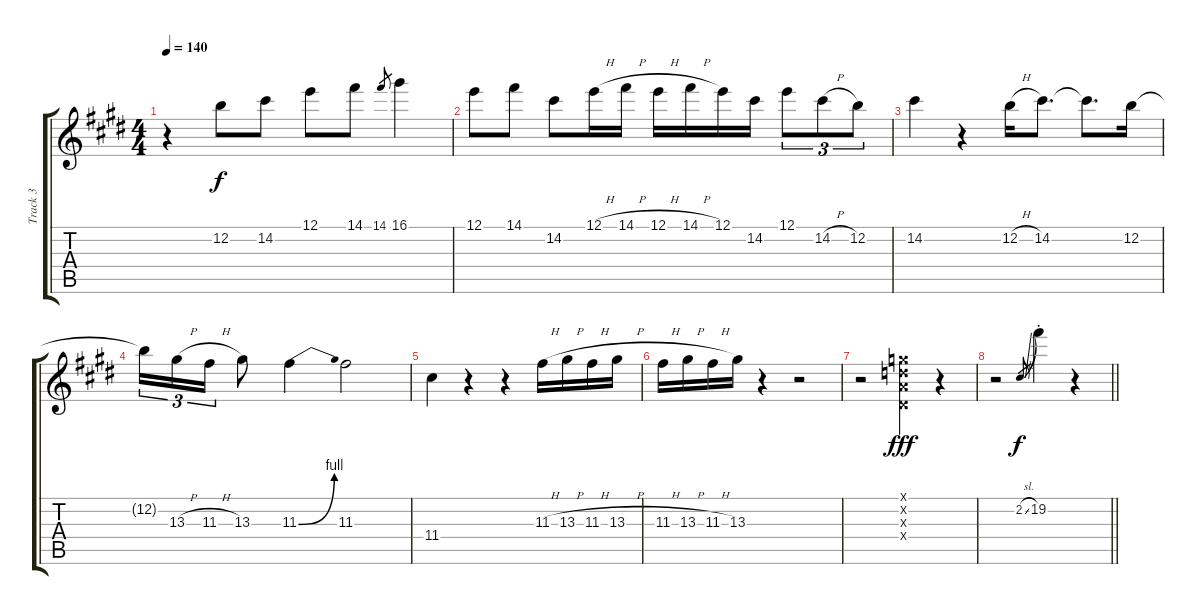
\track ("Track 3" "Track 3") {instrument electricguitarjazz}
\staff {score tabs}
\tuning (E4 B3 G3 D3 A2 E2) {hide}
\ts (4 4)
\tempo 140
\clef g2
\ks e
r.4{dy f} 12.2.8 14.2.8 12.1.8 14.1.8 14.1.8{gr} 16.1.4 |
12.1.8 14.1.8 14.2.8 12.1{h}.16 14.1{h}.16 12.1{h}.16 14.1{h}.16 12.1.16 14.2.16 12.1.8{tu (3 2)} 14.2{h}.8{tu (3 2)} 12.2.8{tu (3 2)} |
14.2.4 r.4 12.2{h}.16 14.2.8{d} 14.2{t}.8{d} 12.2.16 |
12.2{t}.16{tu (3 2)} 13.3{h}.16{tu (3 2)} 11.3{h}.16{tu (3 2)} 13.3.8 11.3{be (bend 0 0 60 4)}.4 11.3.2 |
11.4.4 r.4 r.4 11.3{h}.16 13.3{h}.16 11.3{h}.16 13.3{h}.16 |
11.3{h}.16 13.3{h}.16 11.3{h}.16 13.3.16 r.4 r.2 |
r.2 (3.1{x} 3.2{x} 2.3{x} 1.4{x}).4{dy fff} r.4 |
\barLineRight lightlight
r.2 2.2{sl}.8{gr dy f} 19.2{st}.4 r.4
